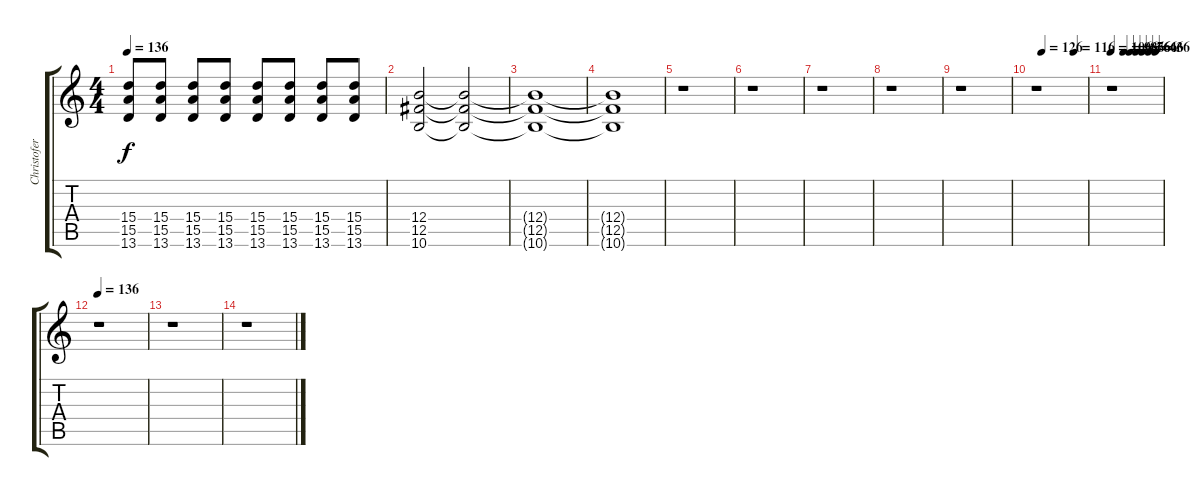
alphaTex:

\track ("Christofer Johnsson" "Christofer") {instrument overdrivenguitar}
\staff {score tabs}
\tuning (Db4 Ab3 E3 B2 Gb2 Db2) {hide}
\ts (4 4)
\tempo 136
\clef g2
\ks c
(15.4 15.5 13.6).8{dy f} (15.4 15.5 13.6).8 (15.4 15.5 13.6).8 (15.4 15.5 13.6).8 (15.4 15.5 13.6).8 (15.4 15.5 13.6).8 (15.4 15.5 13.6).8 (15.4 15.5 13.6).8 |
(12.4 12.5 10.6).2 (12.4{t} 12.5{t} 10.6{t}).2{volume 0} |
(12.4{t} 12.5{t} 10.6{t}).1 |
(12.4{t} 12.5{t} 10.6{t}).1 |
r.1 |
r.1 |
r.1 |
r.1 |
r.1 |
\tempo (126 0.125)
\tempo (116 0.75)
r.1 |
\tempo 106
\tempo (96 0.25)
\tempo (86 0.375)
\tempo (76 0.5)
\tempo (66 0.625)
\tempo (46 0.75)
\tempo (36 0.875)
r.1 |
\tempo 136
r.1 |
r.1 |
r.1
